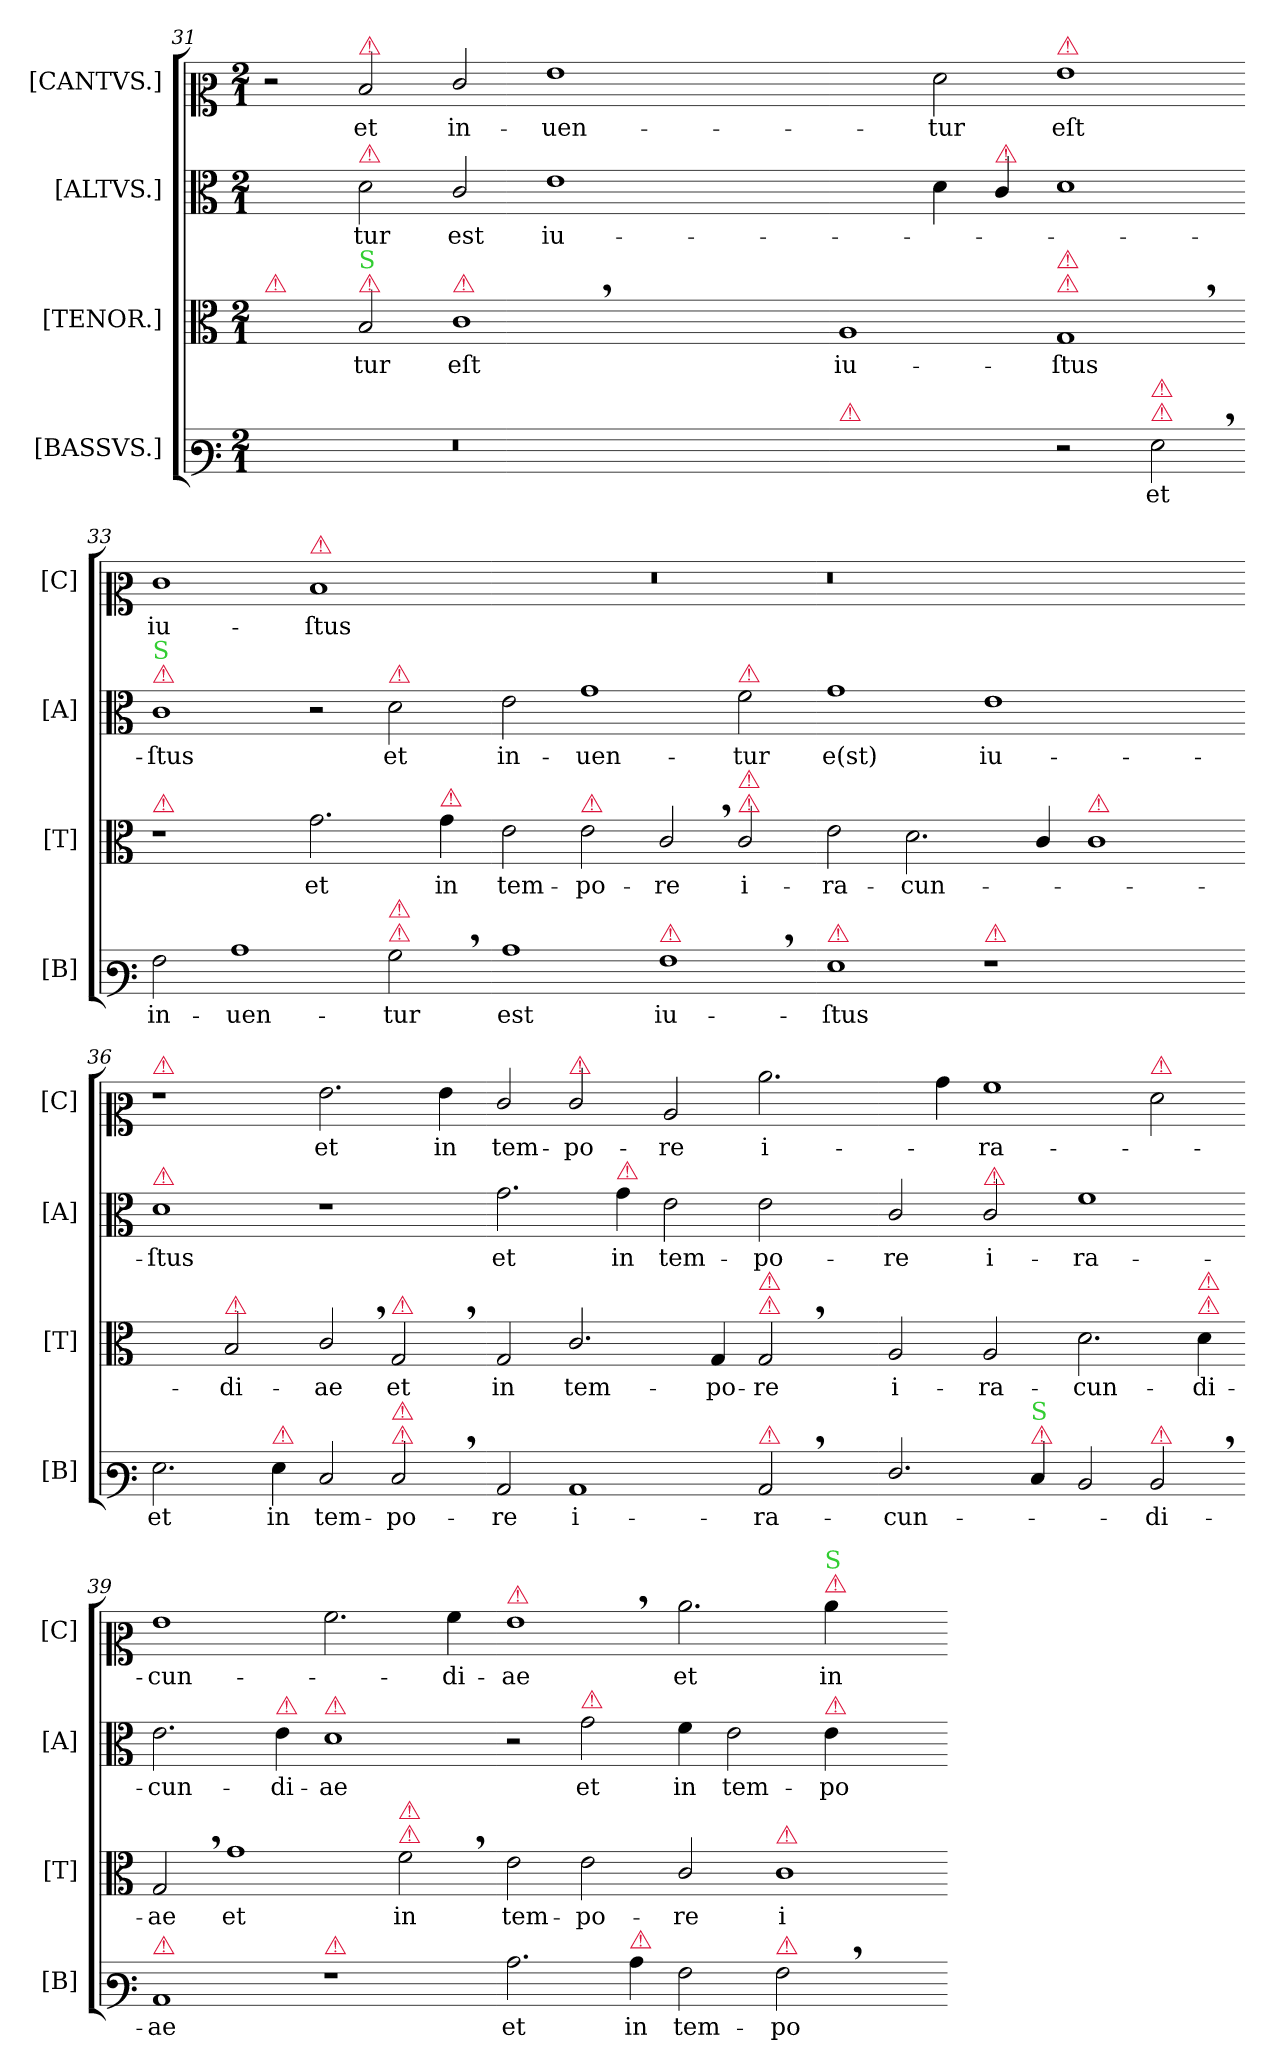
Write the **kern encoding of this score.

**kern	**text	**kern	**text	**kern	**text	**kern	**text
*part4	*part4	*part3	*part3	*part2	*part2	*part1	*part1
*staff4	*staff4	*staff3	*staff3	*staff2	*staff2	*staff1	*staff1
*I"[BASSVS.]	*	*I"[TENOR.]	*	*I"[ALTVS.]	*	*I"[CANTVS.]	*
*I'[B]	*	*I'[T]	*	*I'[A]	*	*I'[C]	*
*clefF3	*	*clefC3	*	*clefC3	*	*clefC2	*
*k[]	*	*k[]	*	*k[]	*	*k[]	*
*M2/1	*	*M2/1	*	*M2/1	*	*M2/1	*
=31	=31	=31	=31	=31	=31	=31	=31
!	!	!LO:TX:a:color=crimson:t=⚠	!	!	!	!	!
1ryy	.	2ryy	.	2ryy	.	2r	.
!	!	!	!	!	!	!LO:TX:a:color=crimson:t=⚠	!
!	!	!	!	!LO:TX:a:color=crimson:t=⚠	!	!	!
!	!	!LO:TX:a:color=crimson:t=⚠	!	!	!	!	!
!	!	!LO:TX:a:color=limegreen:t=S	!	!	!	!	!
.	.	2B/	-tur	2d\	-tur	2d/	et
!	!	!LO:TX:a:color=crimson:t=⚠	!	!	!	!	!
0r	.	1c,	eſt	2c/	est	2e/	in-
.	.	.	.	1e\	iu-	1g\	-uen-
.	.	1ryy	.	.	.	.	.
.	.	.	.	2ryy	.	2ryy	.
=32-	=32-	=32-	=32-	=32-	=32-	=32-	=32-
!LO:TX:a:color=crimson:t=⚠	!	!	!	!	!	!	!
1ryy	.	1A	iu-	2ryy	.	2ryy	.
.	.	.	.	4d\	.	2f\	-tur
!	!	!	!	!LO:TX:a:color=crimson:t=⚠	!	!	!
.	.	.	.	4c/	.	.	.
!	!	!	!	!	!	!LO:TX:a:color=crimson:t=⚠	!
!	!	!LO:TX:a:color=crimson:t=⚠	!	!	!	!	!
!	!	!LO:TX:a:color=crimson:t=⚠	!	!	!	!	!
2r	.	1G,	-ſtus	1d	.	1g	eſt
!LO:TX:a:color=crimson:t=⚠	!	!	!	!	!	!	!
!LO:TX:a:color=crimson:t=⚠	!	!	!	!	!	!	!
2G,\	et	.	.	.	.	.	.
=33-	=33-	=33-	=33-	=33-	=33-	=33-	=33-
!	!	!	!	!LO:TX:a:color=crimson:t=⚠	!	!	!
!	!	!	!	!LO:TX:a:color=limegreen:t=S	!	!	!
!	!	!LO:TX:a:color=crimson:t=⚠	!	!	!	!	!
2A\	in-	1r	.	1c	-ſtus	1e	iu-
1c	-uen-	.	.	.	.	.	.
!	!	!	!	!	!	!LO:TX:a:color=crimson:t=⚠	!
.	.	2.g\	et	2r	.	1d	-ſtus
!	!	!	!	!LO:TX:a:color=crimson:t=⚠	!	!	!
!LO:TX:a:color=crimson:t=⚠	!	!	!	!	!	!	!
!LO:TX:a:color=crimson:t=⚠	!	!	!	!	!	!	!
2B,\	-tur	.	.	2d\	et	.	.
!	!	!LO:TX:a:color=crimson:t=⚠	!	!	!	!	!
.	.	4g\	in	.	.	.	.
=34-	=34-	=34-	=34-	=34-	=34-	=34-	=34-
1c	est	2e\	tem-	2e\	in-	0r	.
!	!	!LO:TX:a:color=crimson:t=⚠	!	!	!	!	!
.	.	2e\	-po-	1g	-uen-	.	.
!LO:TX:a:color=crimson:t=⚠	!	!	!	!	!	!	!
1A,	iu-	2c,/	-re	.	.	.	.
!	!	!	!	!LO:TX:a:color=crimson:t=⚠	!	!	!
!	!	!LO:TX:a:color=crimson:t=⚠	!	!	!	!	!
!	!	!LO:TX:a:color=crimson:t=⚠	!	!	!	!	!
.	.	2c/	i-	2f\	-tur	.	.
=35-	=35-	=35-	=35-	=35-	=35-	=35-	=35-
!LO:TX:a:color=crimson:t=⚠	!	!	!	!	!	!	!
1G	-ſtus	2e\	-ra-	1g	e(st)	0r	.
.	.	2.d\	-cun-	.	.	.	.
!LO:TX:a:color=crimson:t=⚠	!	!	!	!	!	!	!
1r	.	.	.	1e	iu-	.	.
.	.	4c/	.	.	.	.	.
!	!	!LO:TX:a:color=crimson:t=⚠	!	!	!	!	!
.	.	1c\	.	.	.	.	.
2ryy	.	.	.	2ryy	.	2ryy	.
=36-	=36-	=36-	=36-	=36-	=36-	=36-	=36-
!	!	!	!	!	!	!LO:TX:a:color=crimson:t=⚠	!
!	!	!	!	!LO:TX:a:color=crimson:t=⚠	!	!	!
2.G\	et	2ryy	.	1d	-ſtus	1r	.
!	!	!LO:TX:a:color=crimson:t=⚠	!	!	!	!	!
.	.	2B/	-di-	.	.	.	.
!LO:TX:a:color=crimson:t=⚠	!	!	!	!	!	!	!
4G\	in	.	.	.	.	.	.
2E/	tem-	2c,</	-ae	1r	.	2.g\	et
!	!	!LO:TX:a:color=crimson:t=⚠	!	!	!	!	!
!LO:TX:a:color=crimson:t=⚠	!	!	!	!	!	!	!
!LO:TX:a:color=crimson:t=⚠	!	!	!	!	!	!	!
!	!	!	!LO:LY:i	!	!	!	!
2E,/	-po-	2G,/	et	.	.	.	.
.	.	.	.	.	.	4g\	in
=37-	=37-	=37-	=37-	=37-	=37-	=37-	=37-
!	!	!	!LO:LY:i	!	!	!	!
2C/	-re	2G/	in	2.g\	et	2e/	tem-
!	!	!	!	!	!	!LO:TX:a:color=crimson:t=⚠	!
!	!	!	!LO:LY:i	!	!	!	!
1C	i-	2.c/	tem-	.	.	2e/	-po-
!	!	!	!	!LO:TX:a:color=crimson:t=⚠	!	!	!
.	.	.	.	4g\	in	.	.
.	.	.	.	2e\	tem-	2c/	-re
!	!	!	!LO:LY:i	!	!	!	!
.	.	4G/	-po-	.	.	.	.
!	!	!LO:TX:a:color=crimson:t=⚠	!	!	!	!	!
!	!	!LO:TX:a:color=crimson:t=⚠	!	!	!	!	!
!LO:TX:a:color=crimson:t=⚠	!	!	!	!	!	!	!
!	!	!	!LO:LY:i	!	!	!	!
2C,/	-ra-	2G,/	-re	2e\	-po-	2.cc\	i-
4ryy	.	4ryy	.	4ryy	.	.	.
=38-	=38-	=38-	=38-	=38-	=38-	=38-	=38-
!	!	!	!LO:LY:i	!	!	!	!
2.F/	-cun-	2A/	i-	2c/	-re	4ryy	.
.	.	.	.	.	.	4b\	.
!	!	!	!	!LO:TX:a:color=crimson:t=⚠	!	!	!
!	!	!	!LO:LY:i	!	!	!	!
.	.	2A/	-ra-	2c/	i-	1a	-ra-
!LO:TX:a:color=crimson:t=⚠	!	!	!	!	!	!	!
!LO:TX:a:color=limegreen:t=S	!	!	!	!	!	!	!
4E/	.	.	.	.	.	.	.
!	!	!	!LO:LY:i	!	!	!	!
2D/	.	2.d\	-cun-	1f	-ra-	.	.
!	!	!	!	!	!	!LO:TX:a:color=crimson:t=⚠	!
!LO:TX:a:color=crimson:t=⚠	!	!	!	!	!	!	!
2D,/	-di-	.	.	.	.	2f\	.
!	!	!LO:TX:a:color=crimson:t=⚠	!	!	!	!	!
!	!	!LO:TX:a:color=crimson:t=⚠	!	!	!	!	!
!	!	!	!LO:LY:i	!	!	!	!
.	.	4d\	-di-	.	.	.	.
=39-	=39-	=39-	=39-	=39-	=39-	=39-	=39-
!LO:TX:a:color=crimson:t=⚠	!	!	!	!	!	!	!
!	!	!	!LO:LY:i	!	!	!	!
1C	-ae	2G,</	-ae	2.e\	-cun-	1g	-cun-
.	.	1g	et	.	.	.	.
!	!	!	!	!LO:TX:a:color=crimson:t=⚠	!	!	!
.	.	.	.	4e\	-di-	.	.
!	!	!	!	!LO:TX:a:color=crimson:t=⚠	!	!	!
!LO:TX:a:color=crimson:t=⚠	!	!	!	!	!	!	!
1r	.	.	.	1d	-ae	2.a\	.
!	!	!LO:TX:a:color=crimson:t=⚠	!	!	!	!	!
!	!	!LO:TX:a:color=crimson:t=⚠	!	!	!	!	!
.	.	2f,\	in	.	.	.	.
.	.	.	.	.	.	4a\	-di-
=40-	=40-	=40-	=40-	=40-	=40-	=40-	=40-
!	!	!	!	!	!	!LO:TX:a:color=crimson:t=⚠	!
!	!LO:LY:i	!	!	!	!	!	!
2.c\	et	2e\	tem-	2r	.	1g,<	-ae
!	!	!	!	!LO:TX:a:color=crimson:t=⚠	!	!	!
!	!	!	!	!	!LO:LY:i	!	!
.	.	2e\	-po-	2g\	et	.	.
!LO:TX:a:color=crimson:t=⚠	!	!	!	!	!	!	!
!	!LO:LY:i	!	!	!	!	!	!
4c\	in	.	.	.	.	.	.
!	!LO:LY:i	!	!	!	!LO:LY:i	!	!LO:LY:i
2A\	tem-	2c/	-re	4f\	in	2.cc\	et
!	!	!	!	!	!LO:LY:i	!	!
.	.	.	.	2e\	tem-	.	.
!	!	!LO:TX:a:color=crimson:t=⚠	!	!	!	!	!
!LO:TX:a:color=crimson:t=⚠	!	!	!	!	!	!	!
!	!LO:LY:i	!	!	!	!	!	!
2A,\	-po-	1c\	i-	.	.	.	.
!	!	!	!	!	!	!LO:TX:a:color=crimson:t=⚠	!
!	!	!	!	!	!	!LO:TX:a:color=limegreen:t=S	!
!	!	!	!	!LO:TX:a:color=crimson:t=⚠	!	!	!
!	!	!	!	!	!LO:LY:i	!	!LO:LY:i
.	.	.	.	4e\	-po-	4cc\	in
2ryy	.	.	.	2ryy	.	2ryy	.
=-	=-	=-	=-	=-	=-	=-	=-
*-	*-	*-	*-	*-	*-	*-	*-
